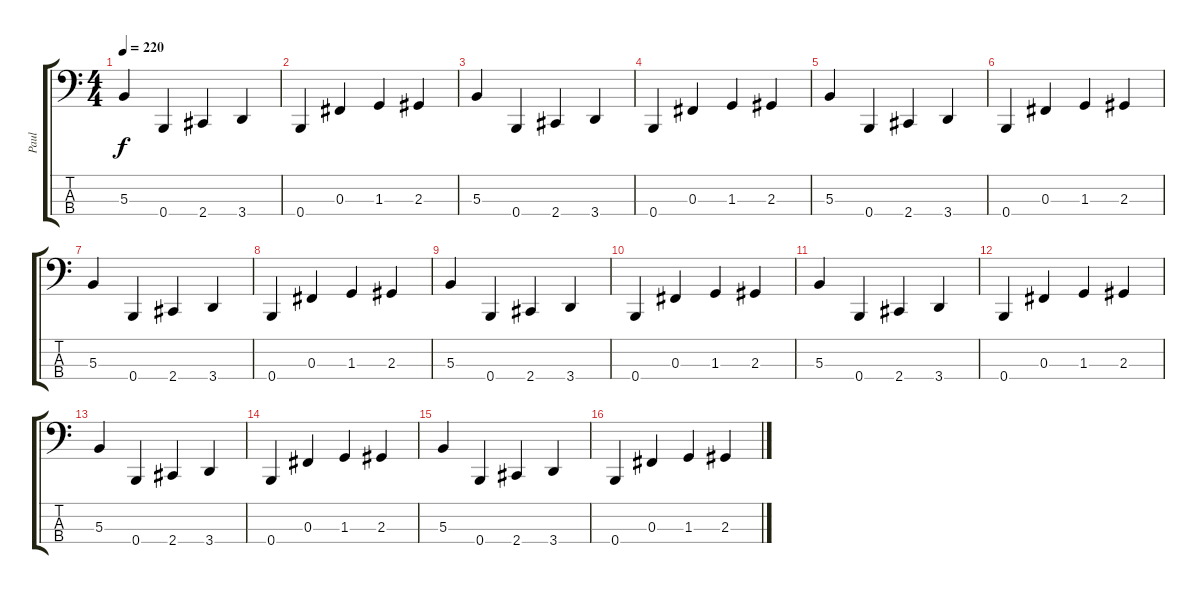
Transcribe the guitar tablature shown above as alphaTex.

\track ("Paul" "Paul") {instrument electricbasspick}
\staff {score tabs}
\tuning (E2 B1 Gb1 B0) {hide}
\ts (4 4)
\tempo 220
\clef f4
\ks c
5.3.4{dy f} 0.4.4 2.4.4 3.4.4 |
0.4.4 0.3.4 1.3.4 2.3.4 |
5.3.4 0.4.4 2.4.4 3.4.4 |
0.4.4 0.3.4 1.3.4 2.3.4 |
5.3.4 0.4.4 2.4.4 3.4.4 |
0.4.4 0.3.4 1.3.4 2.3.4 |
5.3.4 0.4.4 2.4.4 3.4.4 |
0.4.4 0.3.4 1.3.4 2.3.4 |
5.3.4 0.4.4 2.4.4 3.4.4 |
0.4.4 0.3.4 1.3.4 2.3.4 |
5.3.4 0.4.4 2.4.4 3.4.4 |
0.4.4 0.3.4 1.3.4 2.3.4 |
5.3.4 0.4.4 2.4.4 3.4.4 |
0.4.4 0.3.4 1.3.4 2.3.4 |
5.3.4 0.4.4 2.4.4 3.4.4 |
0.4.4 0.3.4 1.3.4 2.3.4
